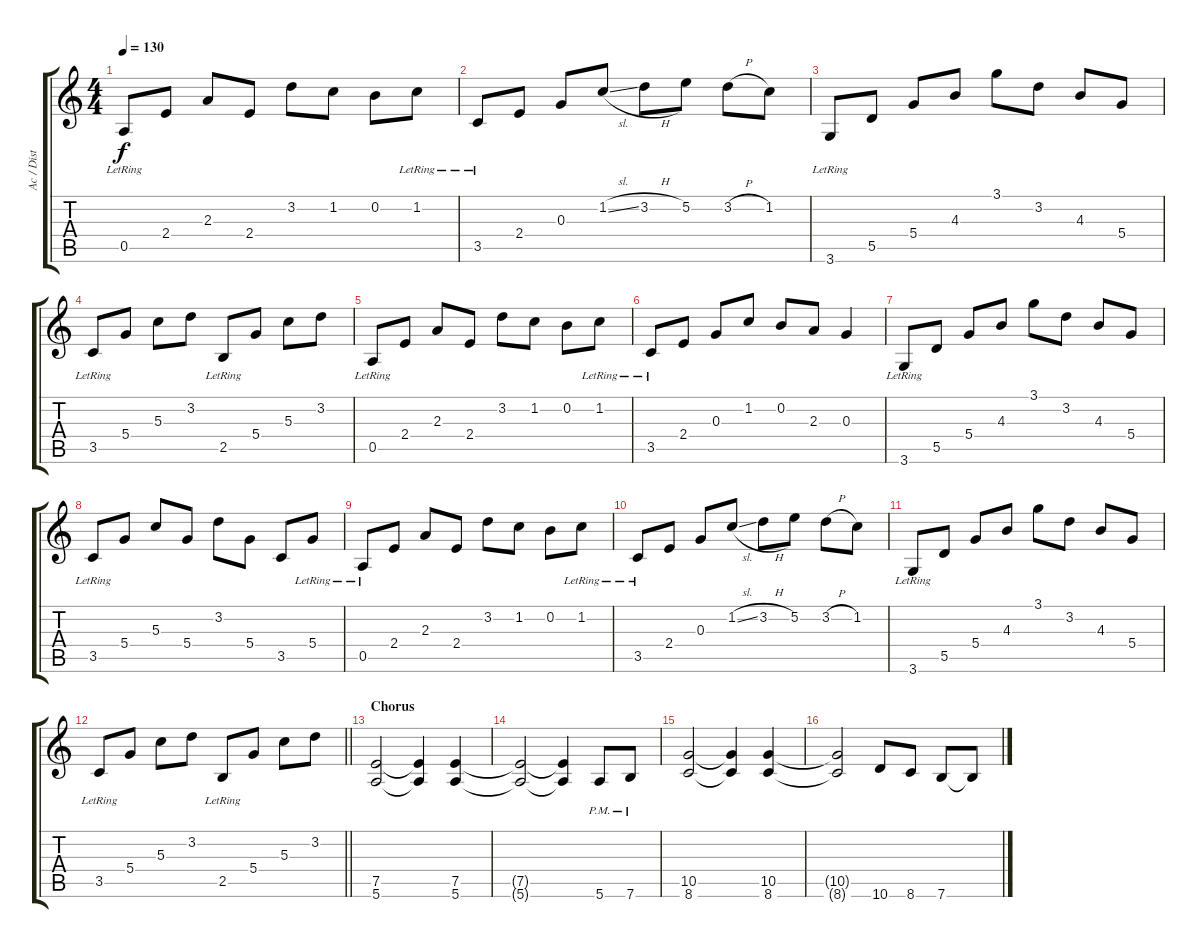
\track ("Ac / Dist" "Ac / Dist") {instrument acousticguitarsteel}
\staff {score tabs}
\tuning (E4 B3 G3 D3 A2 E2) {hide}
\ts (4 4)
\tempo 130
\clef g2
\ks c
0.5{lr}.8{dy f} 2.4.8 2.3.8 2.4.8 3.2.8 1.2.8 0.2.8 1.2{lr}.8 |
3.5{lr}.8 2.4.8 0.3.8 1.2{sl}.8 3.2{h}.8 5.2.8 3.2{h}.8 1.2.8 |
3.6{lr}.8 5.5.8 5.4.8 4.3.8 3.1.8 3.2.8 4.3.8 5.4.8 |
3.5{lr}.8 5.4.8 5.3.8 3.2.8 2.5{lr}.8 5.4.8 5.3.8 3.2.8 |
0.5{lr}.8 2.4.8 2.3.8 2.4.8 3.2.8 1.2.8 0.2.8 1.2{lr}.8 |
3.5{lr}.8 2.4.8 0.3.8 1.2.8 0.2.8 2.3.8 0.3.4 |
3.6{lr}.8 5.5.8 5.4.8 4.3.8 3.1.8 3.2.8 4.3.8 5.4.8 |
3.5{lr}.8 5.4.8 5.3.8 5.4.8 3.2.8 5.4.8 3.5.8 5.4{lr}.8 |
0.5{lr}.8 2.4.8 2.3.8 2.4.8 3.2.8 1.2.8 0.2.8 1.2{lr}.8 |
3.5{lr}.8 2.4.8 0.3.8 1.2{sl}.8 3.2{h}.8 5.2.8 3.2{h}.8 1.2.8 |
3.6{lr}.8 5.5.8 5.4.8 4.3.8 3.1.8 3.2.8 4.3.8 5.4.8 |
\barLineRight lightlight
3.5{lr}.8 5.4.8 5.3.8 3.2.8 2.5{lr}.8 5.4.8 5.3.8 3.2.8 |
\section ("" "Chorus")
(7.5 5.6).2{volume 13 instrument distortionguitar} (7.5{t} 5.6{t}).4 (7.5 5.6).4 |
(7.5{t} 5.6{t}).2 (7.5{t} 5.6{t}).4 5.6{pm}.8 7.6{pm}.8 |
(10.5 8.6).2 (10.5{t} 8.6{t}).4 (10.5 8.6).4 |
(10.5{t} 8.6{t}).2 10.6.8 8.6.8 7.6.8 7.6{t}.8
